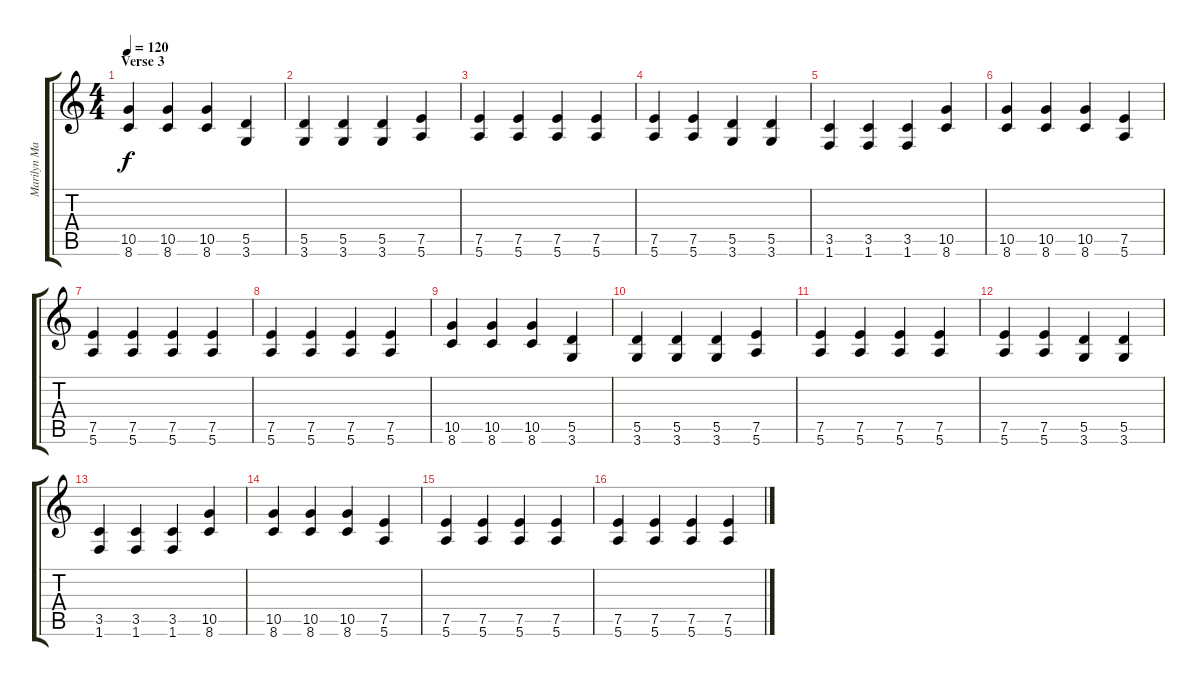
\track ("Marilyn Manson II" "Marilyn Ma") {instrument distortionguitar}
\staff {score tabs}
\tuning (E4 B3 G3 D3 A2 E2) {hide}
\ts (4 4)
\section ("" "Verse 3")
\tempo 120
\clef g2
\ks c
(10.5 8.6).4{dy f} (10.5 8.6).4 (10.5 8.6).4 (5.5 3.6).4 |
(5.5 3.6).4 (5.5 3.6).4 (5.5 3.6).4 (7.5 5.6).4 |
(7.5 5.6).4 (7.5 5.6).4 (7.5 5.6).4 (7.5 5.6).4 |
(7.5 5.6).4 (7.5 5.6).4 (5.5 3.6).4 (5.5 3.6).4 |
(3.5 1.6).4 (3.5 1.6).4 (3.5 1.6).4 (10.5 8.6).4 |
(10.5 8.6).4 (10.5 8.6).4 (10.5 8.6).4 (7.5 5.6).4 |
(7.5 5.6).4 (7.5 5.6).4 (7.5 5.6).4 (7.5 5.6).4 |
(7.5 5.6).4 (7.5 5.6).4 (7.5 5.6).4 (7.5 5.6).4 |
(10.5 8.6).4 (10.5 8.6).4 (10.5 8.6).4 (5.5 3.6).4 |
(5.5 3.6).4 (5.5 3.6).4 (5.5 3.6).4 (7.5 5.6).4 |
(7.5 5.6).4 (7.5 5.6).4 (7.5 5.6).4 (7.5 5.6).4 |
(7.5 5.6).4 (7.5 5.6).4 (5.5 3.6).4 (5.5 3.6).4 |
(3.5 1.6).4 (3.5 1.6).4 (3.5 1.6).4 (10.5 8.6).4 |
(10.5 8.6).4 (10.5 8.6).4 (10.5 8.6).4 (7.5 5.6).4 |
(7.5 5.6).4 (7.5 5.6).4 (7.5 5.6).4 (7.5 5.6).4 |
(7.5 5.6).4 (7.5 5.6).4 (7.5 5.6).4 (7.5 5.6).4
